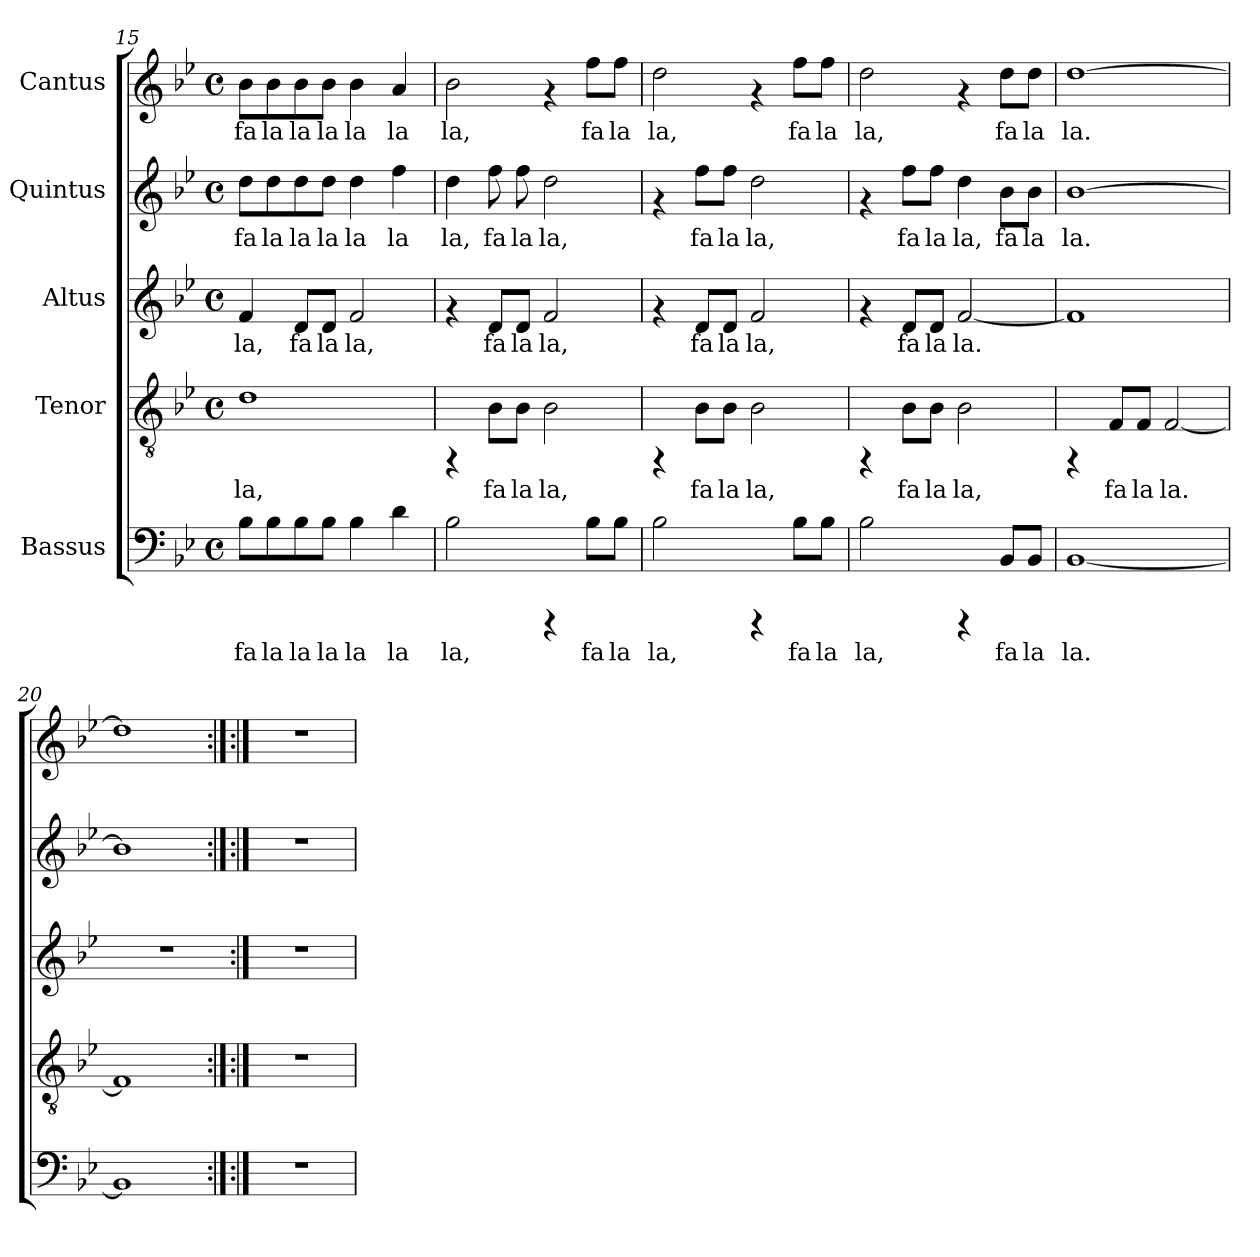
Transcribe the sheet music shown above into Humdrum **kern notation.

**kern	**text	**kern	**text	**kern	**text	**kern	**text	**kern	**text
*part5	*part5	*part4	*part4	*part3	*part3	*part2	*part2	*part1	*part1
*staff5	*staff5	*staff4	*staff4	*staff3	*staff3	*staff2	*staff2	*staff1	*staff1
*I"Bassus	*	*I"Tenor	*	*I"Altus	*	*I"Quintus	*	*I"Cantus	*
!!LO:LB:g=z
*clefF4	*	*clefGv2	*	*clefG2	*	*clefG2	*	*clefG2	*
*k[b-e-]	*	*k[b-e-]	*	*k[b-e-]	*	*k[b-e-]	*	*k[b-e-]	*
*B-:	*	*B-:	*	*B-:	*	*B-:	*	*B-:	*
*M4/4	*	*M4/4	*	*M4/4	*	*M4/4	*	*M4/4	*
*met(c)	*	*met(c)	*	*met(c)	*	*met(c)	*	*met(c)	*
=15	=15	=15	=15	=15	=15	=15	=15	=15	=15
!	!LO:LY:b:cj	!	!LO:LY:b:cj	!	!LO:LY:b:cj	!	!LO:LY:b:cj	!	!LO:LY:b:cj
8B-\L	fa	1d	la,	4f/	la,	8dd\L	fa	8b-\L	fa
!	!LO:LY:b:cj	!	!	!	!	!	!LO:LY:b:cj	!	!LO:LY:b:cj
8B-\	la	.	.	.	.	8dd\	la	8b-\	la
!	!LO:LY:b:cj	!	!	!	!LO:LY:b:cj	!	!LO:LY:b:cj	!	!LO:LY:b:cj
8B-\	la	.	.	8d/L	fa	8dd\	la	8b-\	la
!	!LO:LY:b:cj	!	!	!	!LO:LY:b:cj	!	!LO:LY:b:cj	!	!LO:LY:b:cj
8B-\J	la	.	.	8d/J	la	8dd\J	la	8b-\J	la
!	!LO:LY:b:cj	!	!	!	!LO:LY:b:cj	!	!LO:LY:b:cj	!	!LO:LY:b:cj
4B-\	la	.	.	2f/	la,	4dd\	la	4b-\	la
!	!LO:LY:b:cj	!	!	!	!	!	!LO:LY:b:cj	!	!LO:LY:b:cj
4d\	la	.	.	.	.	4ff\	la	4a/	la
!!LO:PB:g=z
=16	=16	=16	=16	=16	=16	=16	=16	=16	=16
!	!LO:LY:b:cj	!	!	!	!	!	!LO:LY:b:cj	!	!LO:LY:b:cj
2B-\	la,	4rFF	.	4rf	.	4dd\	la,	2b-\	la,
!	!	!	!LO:LY:b:cj	!	!LO:LY:b:cj	!	!LO:LY:b:cj	!	!
.	.	8B-\L	fa	8d/L	fa	8ff\	fa	.	.
!	!	!	!LO:LY:b:cj	!	!LO:LY:b:cj	!	!LO:LY:b:cj	!	!
.	.	8B-\J	la	8d/J	la	8ff\	la	.	.
!	!	!	!LO:LY:b:cj	!	!LO:LY:b:cj	!	!LO:LY:b:cj	!	!
4rCCC	.	2B-\	la,	2f/	la,	2dd\	la,	4rf	.
!	!LO:LY:b:cj	!	!	!	!	!	!	!	!LO:LY:b:cj
8B-\L	fa	.	.	.	.	.	.	8ff\L	fa
!	!LO:LY:b:cj	!	!	!	!	!	!	!	!LO:LY:b:cj
8B-\J	la	.	.	.	.	.	.	8ff\J	la
=17	=17	=17	=17	=17	=17	=17	=17	=17	=17
!	!LO:LY:b:cj	!	!	!	!	!	!	!	!LO:LY:b:cj
2B-\	la,	4rFF	.	4rf	.	4rf	.	2dd\	la,
!	!	!	!LO:LY:b:cj	!	!LO:LY:b:cj	!	!LO:LY:b:cj	!	!
.	.	8B-\L	fa	8d/L	fa	8ff\L	fa	.	.
!	!	!	!LO:LY:b:cj	!	!LO:LY:b:cj	!	!LO:LY:b:cj	!	!
.	.	8B-\J	la	8d/J	la	8ff\J	la	.	.
!	!	!	!LO:LY:b:cj	!	!LO:LY:b:cj	!	!LO:LY:b:cj	!	!
4rCCC	.	2B-\	la,	2f/	la,	2dd\	la,	4rf	.
!	!LO:LY:b:cj	!	!	!	!	!	!	!	!LO:LY:b:cj
8B-\L	fa	.	.	.	.	.	.	8ff\L	fa
!	!LO:LY:b:cj	!	!	!	!	!	!	!	!LO:LY:b:cj
8B-\J	la	.	.	.	.	.	.	8ff\J	la
=18	=18	=18	=18	=18	=18	=18	=18	=18	=18
!	!LO:LY:b:cj	!	!	!	!	!	!	!	!LO:LY:b:cj
2B-\	la,	4rFF	.	4rf	.	4rf	.	2dd\	la,
!	!	!	!LO:LY:b:cj	!	!LO:LY:b:cj	!	!LO:LY:b:cj	!	!
.	.	8B-\L	fa	8d/L	fa	8ff\L	fa	.	.
!	!	!	!LO:LY:b:cj	!	!LO:LY:b:cj	!	!LO:LY:b:cj	!	!
.	.	8B-\J	la	8d/J	la	8ff\J	la	.	.
!	!	!	!LO:LY:b:cj	!	!LO:LY:b:cj	!	!LO:LY:b:cj	!	!
4rCCC	.	2B-\	la,	[<2f/	la.	4dd\	la,	4rf	.
!	!LO:LY:b:cj	!	!	!	!	!	!LO:LY:b:cj	!	!LO:LY:b:cj
8BB-/L	fa	.	.	.	.	8b-\L	fa	8dd\L	fa
!	!LO:LY:b:cj	!	!	!	!	!	!LO:LY:b:cj	!	!LO:LY:b:cj
8BB-/J	la	.	.	.	.	8b-\J	la	8dd\J	la
=19	=19	=19	=19	=19	=19	=19	=19	=19	=19
!	!LO:LY:b:cj	!	!	!	!	!	!LO:LY:b:cj	!	!LO:LY:b:cj
[<1BB-	la.	4rFF	.	1f]	.	[>1b-	la.	[>1dd	la.
!	!	!	!LO:LY:b:cj	!	!	!	!	!	!
.	.	8F/L	fa	.	.	.	.	.	.
!	!	!	!LO:LY:b:cj	!	!	!	!	!	!
.	.	8F/J	la	.	.	.	.	.	.
!	!	!	!LO:LY:b:cj	!	!	!	!	!	!
.	.	[<2F/	la.	.	.	.	.	.	.
=20	=20	=20	=20	=20	=20	=20	=20	=20	=20
1BB-]	.	1F]	.	1r	.	1b-]	.	1dd]	.
!!LO:LB:g=z
=21:|!	=21:|!	=21:|!	=21:|!	=21	=21:|!	=21:|!	=21:|!	=21:|!	=21:|!
1r	.	1r	.	1r	.	1r	.	1r	.
=	=	=	=	=	=	=	=	=	=
*-	*-	*-	*-	*-	*-	*-	*-	*-	*-
